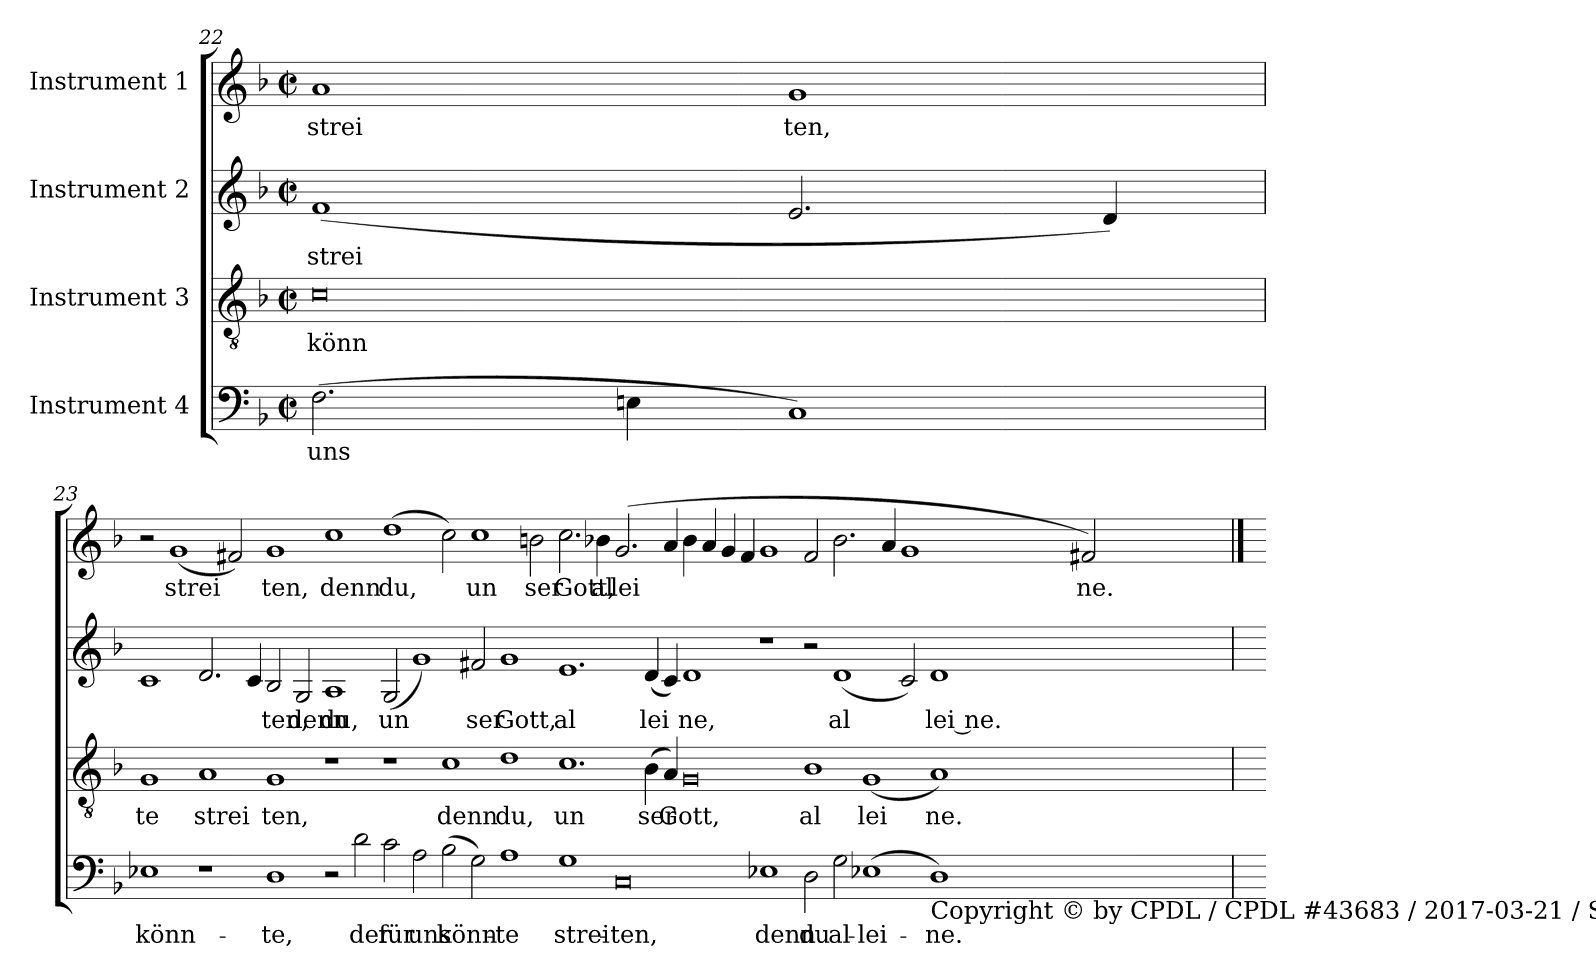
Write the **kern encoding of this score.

**kern	**text	**kern	**text	**kern	**text	**kern	**text
*part4	*part4	*part3	*part3	*part2	*part2	*part1	*part1
*staff4	*staff4	*staff3	*staff3	*staff2	*staff2	*staff1	*staff1
*I"Instrument 4	*	*I"Instrument 3	*	*I"Instrument 2	*	*I"Instrument 1	*
*clefF4	*	*clefGv2	*	*clefG2	*	*clefG2	*
*k[b-]	*	*k[b-]	*	*k[b-]	*	*k[b-]	*
*F:	*	*F:	*	*F:	*	*F:	*
*M2/2	*	*M2/2	*	*M2/2	*	*M2/2	*
*met(c|)	*	*met(c|)	*	*met(c|)	*	*met(c|)	*
=22	=22	=22	=22	=22	=22	=22	=22
!	!LO:LY:b	!	!LO:LY:b:cj	!	!LO:LY:b	!	!LO:LY:b:cj
(>2.F\	uns	0c	könn	(<1f	strei	1a	strei
4En\	.	.	.	.	.	.	.
!	!	!	!	!	!	!	!LO:LY:b:cj
1C)	.	.	.	2.e/	.	1g	ten,
.	.	.	.	4d/)	.	.	.
!!LO:LB:g=z
=23	=23	=23	=23	=23	=23	=23	=23
!	!LO:LY:b:cj	!	!LO:LY:b:cj	!	!	!	!
1E-X	könn-	1G	te	1c	.	2r	.
!	!	!	!	!	!	!	!LO:LY:b
.	.	.	.	.	.	(<1g	strei
!	!	!	!LO:LY:b:cj	!	!	!	!
1r	.	1A	strei	2.d/	.	.	.
.	.	.	.	.	.	2f#X/)	.
.	.	.	.	4c/	.	.	.
!	!LO:LY:b:cj	!	!LO:LY:b:cj	!	!LO:LY:b:cj	!	!LO:LY:b:cj
1D	-te,	1G	ten,	2B-/	ten,	1g	ten,
!	!	!	!	!	!LO:LY:b:cj	!	!
.	.	.	.	2G/	denn	.	.
!	!	!	!	!	!LO:LY:b:cj	!	!LO:LY:b:cj
2r	.	1r	.	1A	du,	1cc	denn
!	!LO:LY:b:cj	!	!	!	!	!	!
2d\	der	.	.	.	.	.	.
!	!LO:LY:b:cj	!	!	!	!LO:LY:b	!	!LO:LY:b:cj
2c\	für	1r	.	(<2G/	un	(>1dd	du,
!	!LO:LY:b:cj	!	!	!	!	!	!
2A\	uns	.	.	1g)	.	.	.
!	!LO:LY:b	!	!LO:LY:b:cj	!	!	!	!
(>2B-\	könn-	1c	denn	.	.	2cc\)	.
!	!	!	!	!	!LO:LY:b:cj	!	!LO:LY:b:cj
2G\)	.	.	.	2f#X/	ser	1cc	un
!	!LO:LY:b:cj	!	!LO:LY:b:cj	!	!LO:LY:b:cj	!	!
1A	-te	1d	du,	1g	Gott,	.	.
!	!	!	!	!	!	!	!LO:LY:b:cj
.	.	.	.	.	.	2bn\	ser
!	!LO:LY:b:cj	!	!LO:LY:b:cj	!	!LO:LY:b:cj	!	!LO:LY:b:cj
1G	strei-	1.c	un	1.e	al	2.cc\	Gott,
!	!	!	!	!	!	!	!LO:LY:b:cj
.	.	.	.	.	.	4b-X\	al
!	!LO:LY:b:cj	!	!	!	!	!	!LO:LY:b:cj
0C	-ten,	.	.	.	.	(>2.g/	lei
!	!	!	!LO:LY:b	!	!LO:LY:b	!	!
.	.	(>4B-\	ser	(<4d/	lei	.	.
!	!	!	!LO:LY:b	!	!	!	!
.	.	4A/)	Gott,	4c/)	.	4a/	.
!	!	!	!	!	!LO:LY:b:cj	!	!
.	.	0G	.	1d	ne,	4b-\	.
.	.	.	.	.	.	4a/	.
.	.	.	.	.	.	4g/	.
.	.	.	.	.	.	4f#/	.
!	!LO:LY:b:cj	!	!	!	!	!	!
1E-X	denn	.	.	1r	.	1g	.
!	!LO:LY:b:cj	!	!LO:LY:b:cj	!	!	!	!
2D\	du	1B-	al	2r	.	2f#/	.
!	!LO:LY:b:cj	!	!	!	!LO:LY:b:cj	!	!
2G\	al-	.	.	(<1d	al	2.b-\	.
!	!LO:LY:b:cj	!	!LO:LY:b:cj	!	!	!	!
(>1E-X	-lei-	(<1G	lei	.	.	.	.
.	.	.	.	.	.	4a/	.
.	.	.	.	2c/)	.	1g	.
!LO:TX:b:t=Copyright © by CPDL / CPDL #43683 / 2017-03-21 / SMy	!	!	!	!	!	!	!
!	!LO:LY:b	!	!LO:LY:b	!	!LO:LY:b:cj	!	!
1D)	-ne.	1A)	ne.	1d	lei ne.	.	.
!	!	!	!	!	!	!	!LO:LY:b
.	.	.	.	.	.	2f#X/)	ne.
=	==	=	==	=	==	==	==
*-	*-	*-	*-	*-	*-	*-	*-
